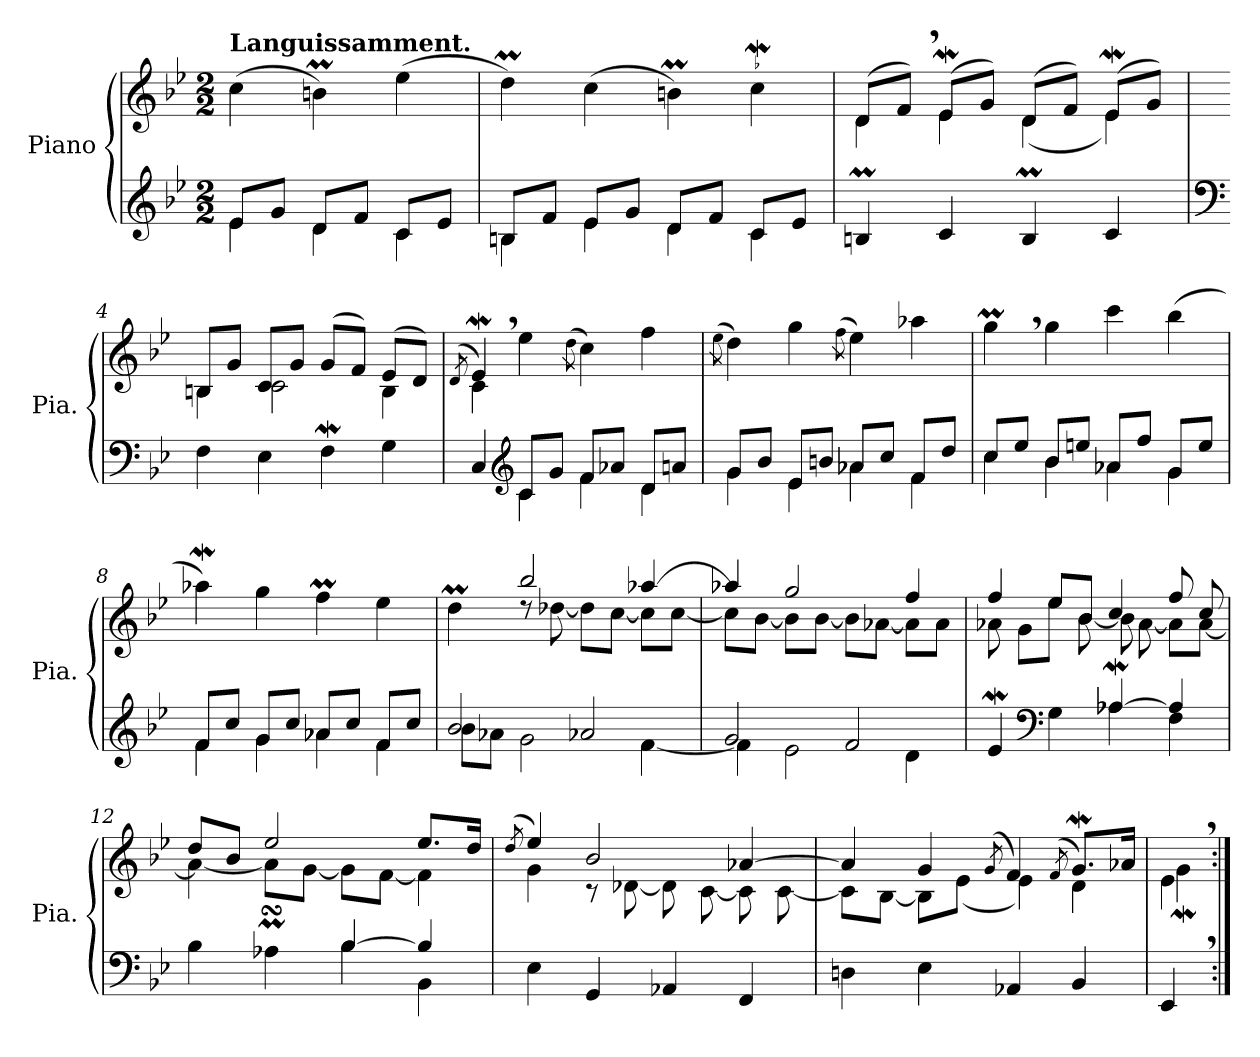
**kern	**kern
*part1	*part1
*staff2	*staff1
*I"Piano	*
*I'Pia.	*
*clefG2	*clefG2
*k[b-e-]	*k[b-e-]
*M2/2	*M2/2
*MM52	*MM52
=1	=1
*^	*
!	!	!LO:TX:a:B:t=Languissamment.
8e-/L	4e-\	(>4cc\
8g/J	.	.
8d/L	4d\	4bnm\)
8f/J	.	.
8c/L	4c\	(>4ee-\
8e-/J	.	.
=2	=2	=2
8Bn/L	4B\	4ddm\)
8f/J	.	.
8e-/L	4e-\	(>4cc\
8g/J	.	.
8d/L	4d\	4bnm\)
8f/J	.	.
8c/L	4c\	4ccW\
8e-/J	.	.
*v	*v	*
=3	=3
*	*^
4Bnm/	(>8d/L	4d\
.	8f,/J)	.
4c/	(>8e-w/L	4e-\
.	8g/J)	.
4Bm/	(>8d/L	(<4d\
.	8f/J)	.
4c/	(>8e-w/L	4e-\)
.	8g/J)	.
!!LO:LB:g=z	!!
=4	=4	=4
*clefF4	*	*
4F\	8Bn/L	4B\
.	8g/J	.
4E-\	8c/L	2c\
.	8g/J	.
4FW\	(>8g/L	.
.	8f/J)	.
4G\	(>8e-/L	4B\
.	8d/J)	.
=5	=5	=5
.	(>8qd/	.
*^	*	*
4C/	4ryy	4e-w,/)	4c\
*clefG2	*	*	*
*	*	*MM60	*
8c/L	4c\	4ee-\	2.ryy
8g/J	.	.	.
.	.	(>8qdd\	.
8f/L	4f\	4cc\)	.
8a-X/J	.	.	.
8d/L	4d\	4ff\	.
8an/J	.	.	.
*	*	*v	*v
=6	=6	=6
.	.	(>8qee-\
8g/L	4g\	4dd\)
8b-/J	.	.
8e-/L	4e-\	4gg\
8bn/J	.	.
.	.	(>8qff\
8a-X/L	4a-\	4ee-\)
8cc/J	.	.
8f/L	4f\	4aa-X\
8dd/J	.	.
!!LO:LB:g=z
=7	=7	=7
8cc/L	4cc\	4ggM,\
8ee-/J	.	.
*	*	*MM64
8b-/L	4b-\	4gg\
8een/J	.	.
8a-X/L	4a-\	4ccc\
8ff/J	.	.
8g/L	4g\	(>4bb-\
8ee/J	.	.
=8	=8	=8
8f/L	4f\	4aa-Xw\)
8cc/J	.	.
8g/L	4g\	4gg\
8cc/J	.	.
8a-X/L	4a-\	4ffM\
8cc/J	.	.
8f/L	4f\	4ee-\
8cc/J	.	.
=9	=9	=9
*	*	*^
2b-/	8b-\L	4ddm\	4ryy
.	8a-X\J	.	.
*	*	*MM60	*
.	2g\	2bb-/	8rdd
.	.	.	[8dd-X\
2a-X/	.	.	8dd-\L]
.	.	.	[8cc\J
.	[4f\	[4aa-X/	8cc\L]
.	.	.	[8cc\J
!!LO:LB:g=z	!!
=10	=10	=10	=10
2g/	4f\]	4aa-X/]	8cc\L]
.	.	.	[8b-\J
.	2e-\	2gg/	8b-\L]
.	.	.	[8b-\J
2f/	.	.	8b-\L]
.	.	.	[8a-X\J
.	4d\	4ff/	8a-\L]
.	.	.	8a-\J
=11	=11	=11	=11
4e-w/	2ryy	4ff/	8a-X\
.	.	.	8g\L
*clefF4	*	*	*
4G\	.	8ee-/L	8ee-\J
.	.	8b-/J	[8b-\
[4A-Xw/	4A-\	4cc/	8b-\]
.	.	.	[8a-\
4A-/]	4F\	8ff/	8a-\L]
.	.	8cc/	[8a-\J
=12	=12	=12	=12
4B-\	2ryy	8dd/L	4a-\_
.	.	8b-/J	.
*	*	*MM56	*
4A-XMsSSs\	.	2ee-/	8a-\L]
.	.	.	[8g\J
[4B-/	4B-\	.	8g\L]
.	.	.	[8f\J
4B-/]	4BB-\	8.ee-/L	4f\]
.	.	16dd/Jk	.
*v	*v	*	*
!!LO:PB:g=z	!!
=13	=13	=13
.	(<8qdd/	.
4E-\	4ee-/)	4g\
*	*MM54	*
4GG/	2b-/	8r
.	.	[8d-X\
4AA-X/	.	8d-\]
.	.	[8c\
4FF/	[4a-X/	8c\]
.	.	[8c\
=14	=14	=14
4Dn\	4a-/]	8c\L]
.	.	[8B-\J
4E-\	4g/	8B-\L]
.	.	(<8e-\J
.	(>8qg/	.
4AA-X/	4f/)	4e-\)
.	(>8qf/	.
4BB-/	8.gW/L)	4d\
.	16a-X/Jk	.
=15	=15	=15
4EE-,/	4e-,\	4gW\
*	*v	*v
=:|!	=:|!
*-	*-
